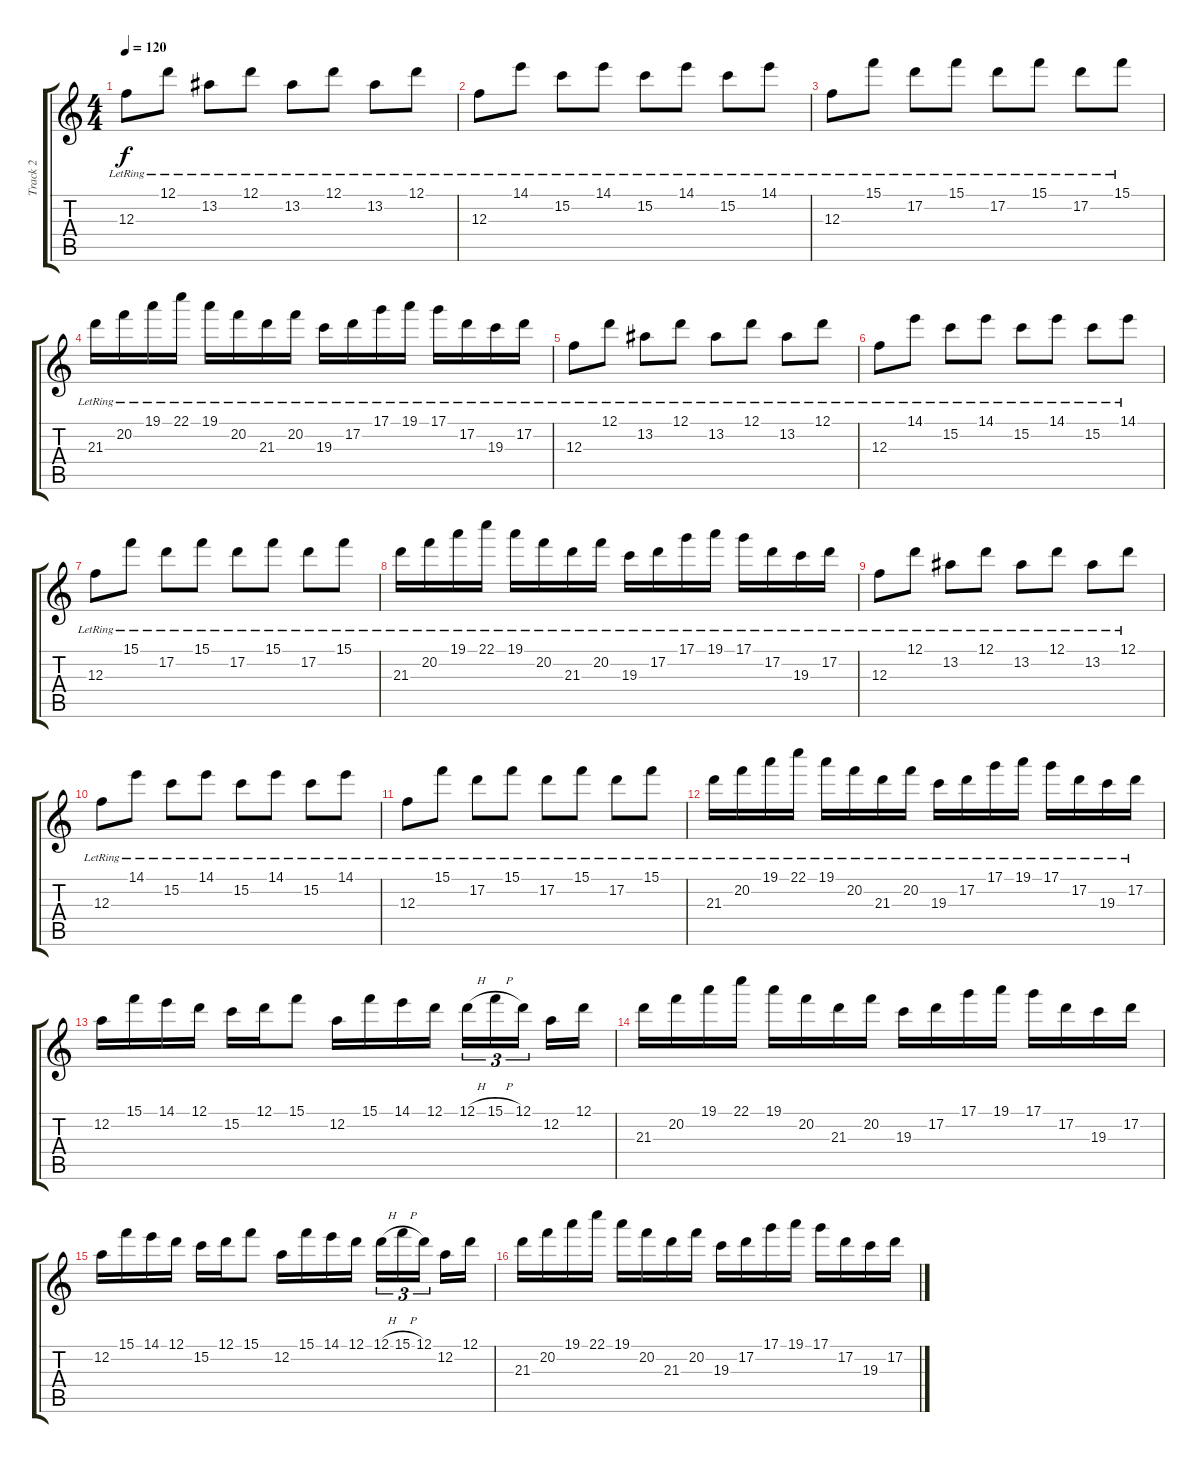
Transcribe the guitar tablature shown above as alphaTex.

\track ("Track 2" "Track 2") {instrument distortionguitar}
\staff {score tabs}
\tuning (D4 A3 F3 C3 G2 D2) {hide}
\ts (4 4)
\tempo 120
\clef g2
\ks c
12.3{lr}.8{dy f instrument distortionguitar} 12.1{lr}.8 13.2{lr}.8 12.1{lr}.8 13.2{lr}.8 12.1{lr}.8 13.2{lr}.8 12.1{lr}.8 |
12.3{lr}.8 14.1{lr}.8 15.2{lr}.8 14.1{lr}.8 15.2{lr}.8 14.1{lr}.8 15.2{lr}.8 14.1{lr}.8 |
12.3{lr}.8 15.1{lr}.8 17.2{lr}.8 15.1{lr}.8 17.2{lr}.8 15.1{lr}.8 17.2{lr}.8 15.1{lr}.8 |
21.3{lr}.16 20.2{lr}.16 19.1{lr}.16 22.1{lr}.16 19.1{lr}.16 20.2{lr}.16 21.3{lr}.16 20.2{lr}.16 19.3{lr}.16 17.2{lr}.16 17.1{lr}.16 19.1{lr}.16 17.1{lr}.16 17.2{lr}.16 19.3{lr}.16 17.2{lr}.16 |
12.3{lr}.8 12.1{lr}.8 13.2{lr}.8 12.1{lr}.8 13.2{lr}.8 12.1{lr}.8 13.2{lr}.8 12.1{lr}.8 |
12.3{lr}.8 14.1{lr}.8 15.2{lr}.8 14.1{lr}.8 15.2{lr}.8 14.1{lr}.8 15.2{lr}.8 14.1{lr}.8 |
12.3{lr}.8 15.1{lr}.8 17.2{lr}.8 15.1{lr}.8 17.2{lr}.8 15.1{lr}.8 17.2{lr}.8 15.1{lr}.8 |
21.3{lr}.16 20.2{lr}.16 19.1{lr}.16 22.1{lr}.16 19.1{lr}.16 20.2{lr}.16 21.3{lr}.16 20.2{lr}.16 19.3{lr}.16 17.2{lr}.16 17.1{lr}.16 19.1{lr}.16 17.1{lr}.16 17.2{lr}.16 19.3{lr}.16 17.2{lr}.16 |
12.3{lr}.8 12.1{lr}.8 13.2{lr}.8 12.1{lr}.8 13.2{lr}.8 12.1{lr}.8 13.2{lr}.8 12.1{lr}.8 |
12.3{lr}.8 14.1{lr}.8 15.2{lr}.8 14.1{lr}.8 15.2{lr}.8 14.1{lr}.8 15.2{lr}.8 14.1{lr}.8 |
12.3{lr}.8 15.1{lr}.8 17.2{lr}.8 15.1{lr}.8 17.2{lr}.8 15.1{lr}.8 17.2{lr}.8 15.1{lr}.8 |
21.3{lr}.16 20.2{lr}.16 19.1{lr}.16 22.1{lr}.16 19.1{lr}.16 20.2{lr}.16 21.3{lr}.16 20.2{lr}.16 19.3{lr}.16 17.2{lr}.16 17.1{lr}.16 19.1{lr}.16 17.1{lr}.16 17.2{lr}.16 19.3{lr}.16 17.2{lr}.16 |
12.2.16 15.1.16 14.1.16 12.1.16 15.2.16 12.1.16 15.1.8 12.2.16 15.1.16 14.1.16 12.1.16 12.1{h}.16{tu (3 2)} 15.1{h}.16{tu (3 2)} 12.1.16{tu (3 2)} 12.2.16 12.1.16 |
21.3.16 20.2.16 19.1.16 22.1.16 19.1.16 20.2.16 21.3.16 20.2.16 19.3.16 17.2.16 17.1.16 19.1.16 17.1.16 17.2.16 19.3.16 17.2.16 |
12.2.16 15.1.16 14.1.16 12.1.16 15.2.16 12.1.16 15.1.8 12.2.16 15.1.16 14.1.16 12.1.16 12.1{h}.16{tu (3 2)} 15.1{h}.16{tu (3 2)} 12.1.16{tu (3 2)} 12.2.16 12.1.16 |
21.3.16 20.2.16 19.1.16 22.1.16 19.1.16 20.2.16 21.3.16 20.2.16 19.3.16 17.2.16 17.1.16 19.1.16 17.1.16 17.2.16 19.3.16 17.2.16
